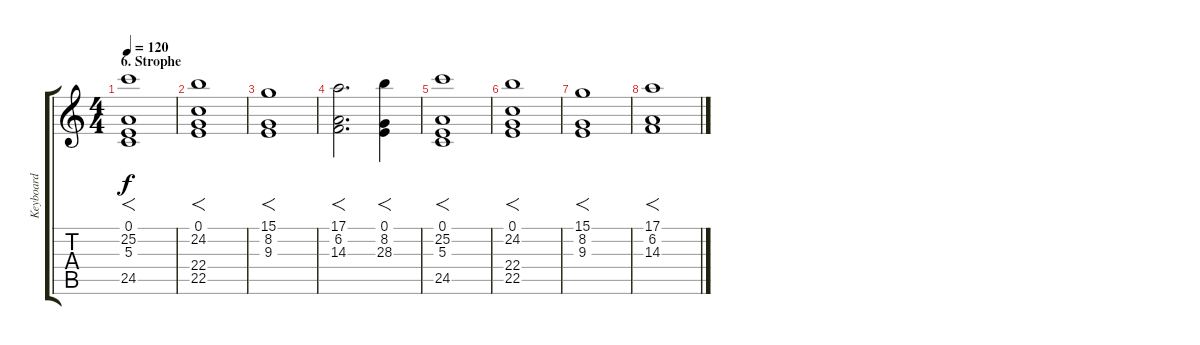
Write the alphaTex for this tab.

\track ("Keyboard" "Keyboard") {instrument stringensemble1}
\staff {score tabs}
\tuning (E4 B3 G3 D3 A2 E2) {hide}
\ts (4 4)
\section ("" "6. Strophe")
\tempo 120
\clef g2
\ks c
(0.1 25.2 5.3 24.5).1{f dy f} |
(0.1 24.2 22.4 22.5).1{f} |
(15.1 8.2 9.3).1{f} |
(17.1 6.2 14.3).2{f d} (0.1 8.2 28.3).4{f} |
(0.1 25.2 5.3 24.5).1{f} |
(0.1 24.2 22.4 22.5).1{f} |
(15.1 8.2 9.3).1{f} |
(17.1 6.2 14.3).1{f}
